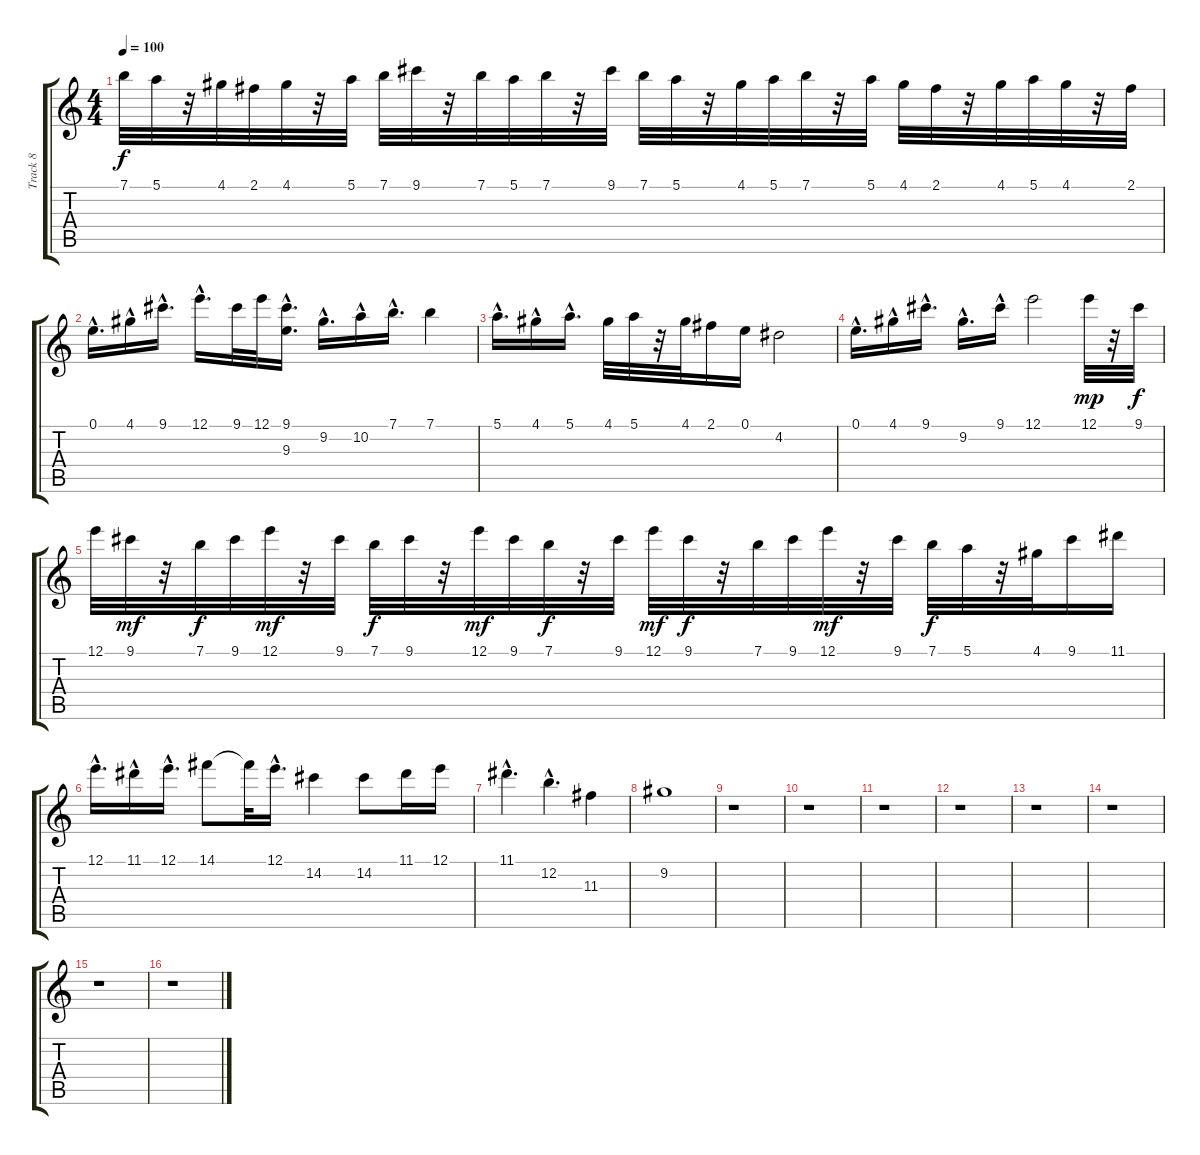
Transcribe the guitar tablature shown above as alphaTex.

\track ("Track 8" "Track 8") {instrument distortionguitar}
\staff {score tabs}
\tuning (E4 B3 G3 D3 A2 E2) {hide}
\ts (4 4)
\tempo 100
\clef g2
\ks c
7.1.32{dy f} 5.1.32 r.32 4.1.32 2.1.32 4.1.32 r.32 5.1.32 7.1.32 9.1.32 r.32 7.1.32 5.1.32 7.1.32 r.32 9.1.32 7.1.32 5.1.32 r.32 4.1.32 5.1.32 7.1.32 r.32 5.1.32 4.1.32 2.1.32 r.32 4.1.32 5.1.32 4.1.32 r.32 2.1.32 |
0.1{hac}.16{d} 4.1{hac}.16 9.1{hac}.16{d} 12.1{hac}.16{d} 9.1.32 12.1.32 (9.1 9.3{hac}).16{d} 9.2{hac}.16{d} 10.2{hac}.16 7.1{hac}.16{d} 7.1.4 |
5.1{hac}.16{d} 4.1{hac}.16 5.1{hac}.16{d} 4.1.32 5.1.32 r.32 4.1.32 2.1.16 0.1.16 4.2.2 |
0.1{hac}.16{d} 4.1{hac}.16 9.1{hac}.16{d} 9.2{hac}.16{d} 9.1{hac}.16 12.1.2 12.1.32{dy mp} r.32 9.1.32{dy f} |
12.1.32 9.1.32{dy mf} r.32 7.1.32{dy f} 9.1.32 12.1.32{dy mf} r.32 9.1.32 7.1.32{dy f} 9.1.32 r.32 12.1.32{dy mf} 9.1.32 7.1.32{dy f} r.32 9.1.32 12.1.32{dy mf} 9.1.32{dy f} r.32 7.1.32 9.1.32 12.1.32{dy mf} r.32 9.1.32 7.1.32{dy f} 5.1.32 r.32 4.1.32 9.1.16 11.1.16 |
12.1{hac}.16{d} 11.1{hac}.16 12.1{hac}.16{d} 14.1.8 14.1{t}.32 12.1{hac}.16{d} 14.2.4 14.2.8 11.1.16 12.1.16 |
11.1{hac}.4{d} 12.2{hac}.4{d} 11.3.4 |
9.2.1 |
r.1 |
r.1 |
r.1 |
r.1 |
r.1 |
r.1 |
r.1 |
r.1
